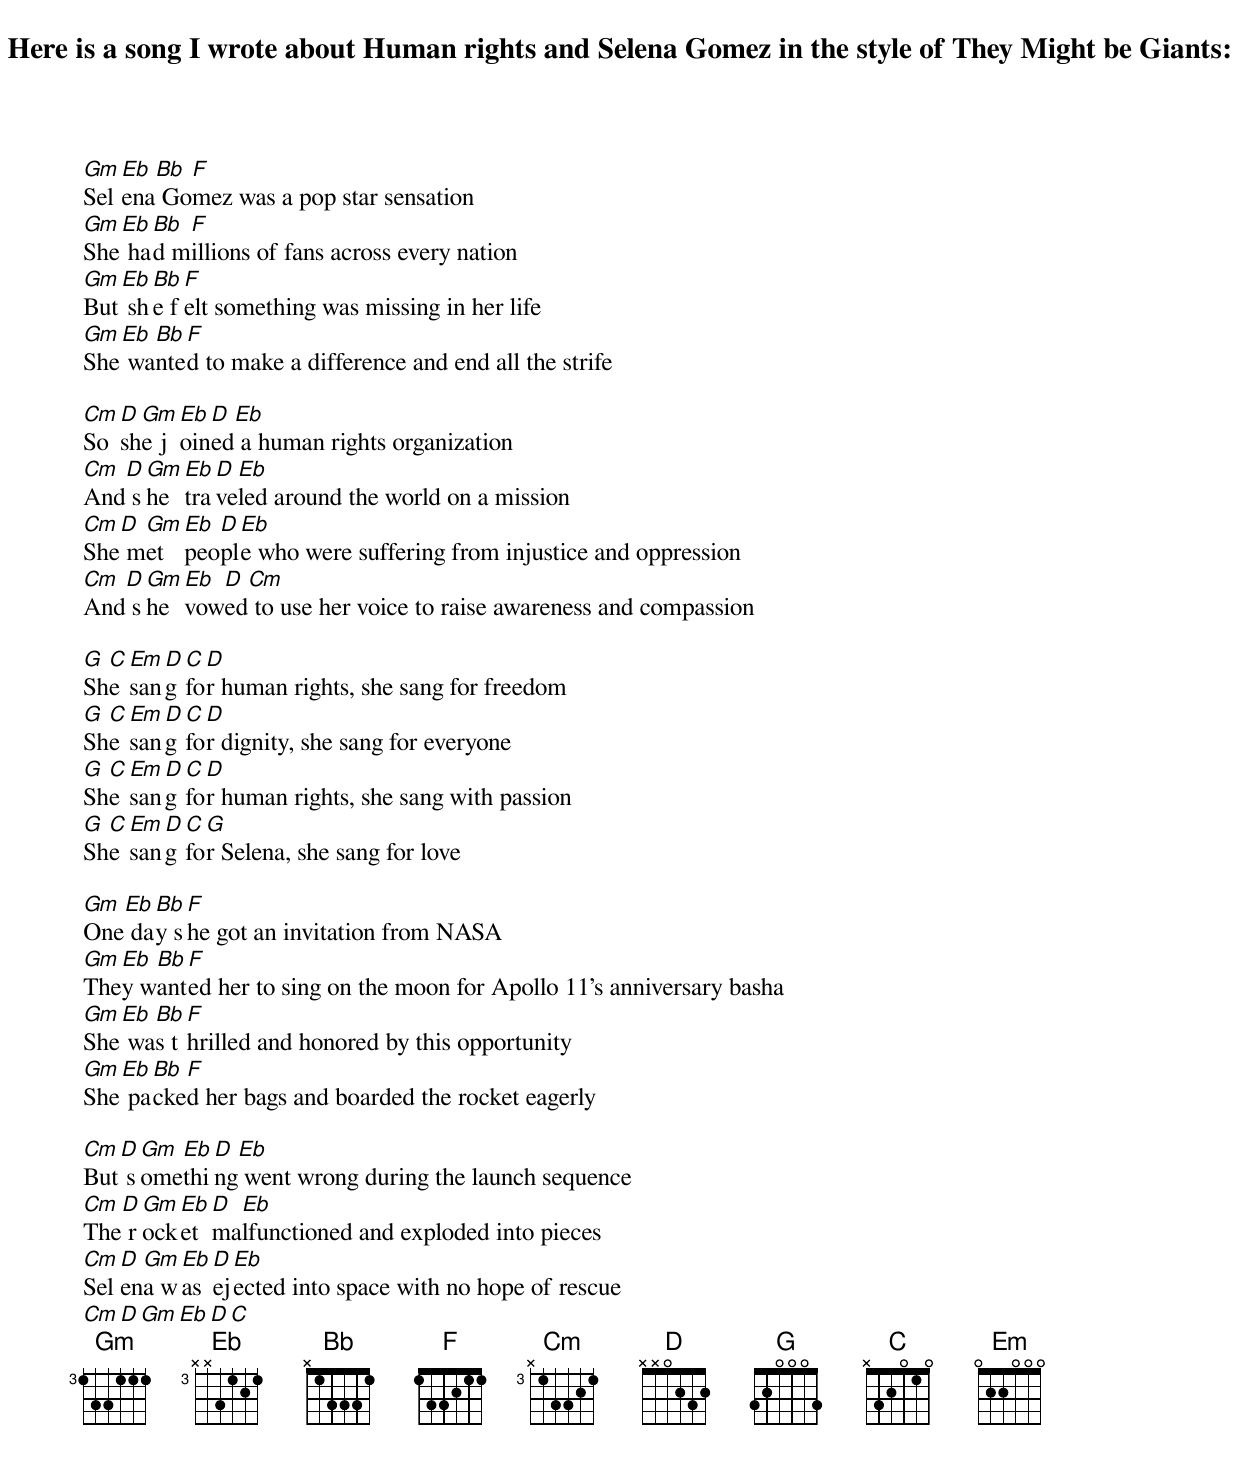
Here is a song I wrote about Human rights and Selena Gomez in the style of They Might be Giants:

Gm Eb Bb F
Selena Gomez was a pop star sensation
Gm Eb Bb F
She had millions of fans across every nation
Gm Eb Bb F
But she felt something was missing in her life
Gm Eb Bb F
She wanted to make a difference and end all the strife

Cm D Gm Eb D Eb
So she joined a human rights organization
Cm D Gm Eb D Eb
And she traveled around the world on a mission
Cm D Gm Eb D Eb
She met people who were suffering from injustice and oppression
Cm D Gm Eb D Cm
And she vowed to use her voice to raise awareness and compassion

G C Em D C D
She sang for human rights, she sang for freedom
G C Em D C D
She sang for dignity, she sang for everyone
G C Em D C D
She sang for human rights, she sang with passion
G C Em D C G
She sang for Selena, she sang for love

Gm Eb Bb F
One day she got an invitation from NASA
Gm Eb Bb F
They wanted her to sing on the moon for Apollo 11's anniversary basha
Gm Eb Bb F
She was thrilled and honored by this opportunity
Gm Eb Bb F
She packed her bags and boarded the rocket eagerly

Cm D Gm Eb D Eb
But something went wrong during the launch sequence
Cm D Gm Eb D Eb
The rocket malfunctioned and exploded into pieces
Cm D Gm Eb D Eb
Selena was ejected into space with no hope of rescue
Cm D Gm Eb D C
